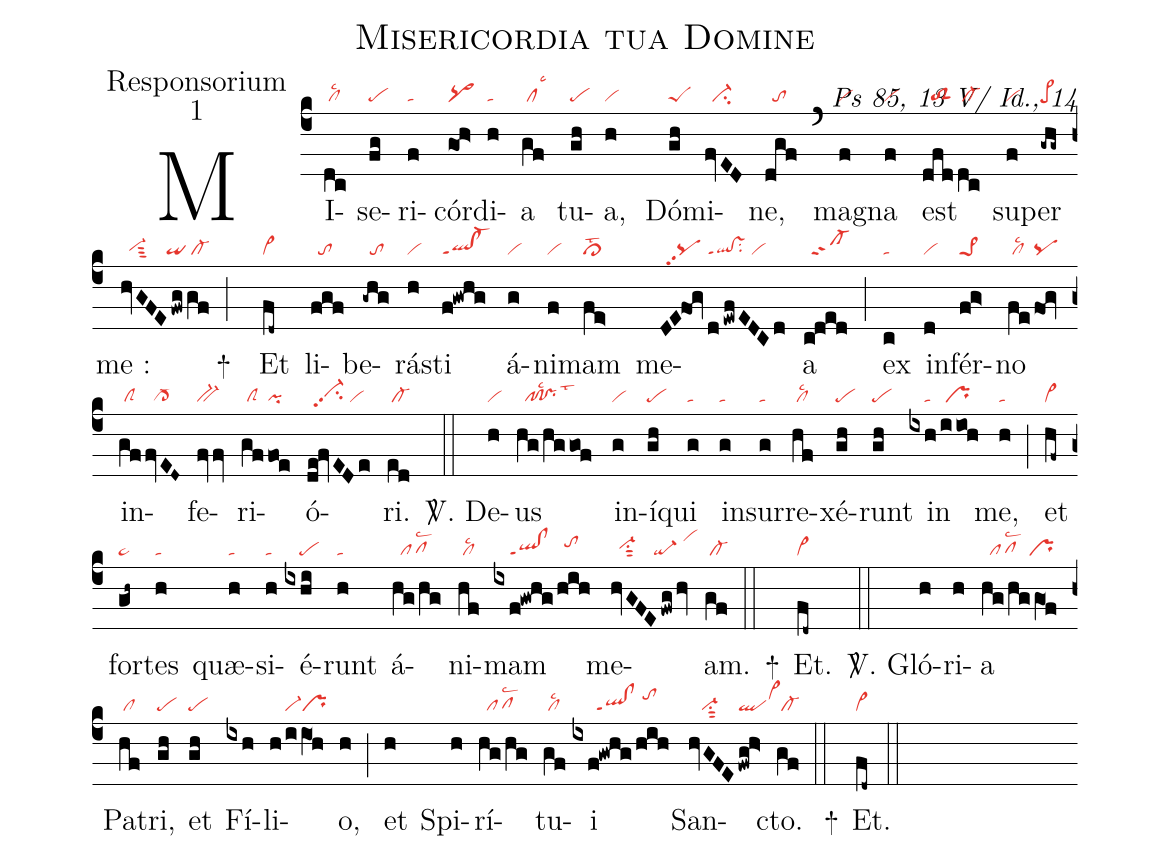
name:Misericordia tua Domine;
office-part:Responsorium;
mode:1;
commentary:Ps 85, 13 V/ Id., 14;
nabc-lines:1;
%%
(c4)MI(dc|/cllsc2)se(fg|pe)ri(f|ta)cór(go!h>|pq>)di(h|ta)a(gf|/cllsc3) tu(gh|pe)a,(h|vi) Dó(gh|peS)mi(fvED|//ci-)ne,(dgf|//to) (`) ma(f|vi)gna(f|vi) est(dfd|//toS2|dc|/cl-) su(f|vi)per(-ghg~|pe>) me :(hvGFE|//vi-hgsut3|/fwg|`qi|gf|/cl-) (;)
+() Et(fd~|cl~) li(fgf|//to)be(-ghg|//to)rás(h|vi)ti(f!gwhg|ql!cl-ppt1) á(g|vi)ni(f|vi)mam(fe>|cl>lst2) me(DE!fog|//pqpp2|/dewfEDCd|ql!vsppt1su2/vi)a(c!ded|//sf-) (;) ex(c|ta) in(d|vi)fér(fg>|pe>1)no(fe|/cllsc2|fog|pq) in(gf|/clS|fvED~|//cl->)fe(fvfv|bv-)ri(gf|/clS|foe|pi)ó(de!fvEDe|//vi-hhpp2su2/vi)ri.(ed|/cl-) (::)

<sp>V/</sp>. De(h|vi)us(hg/hggof|//pf!prlsc2lst3) in(g|vi)í(gh|pe)qui(g|ta) in(g|ta)sur(g|ta)re(hf|/cllsc2)xé(gh|pe)runt(gh|pe) in(ixh|////ta|/iioh|/pr) me,(h|ta) (;) et(hf~|cl~) for(gh~|pe~)tes(h|ta) quæ(h|ta)si(h|ta)é(ixhi|////pe)runt(h|ta) á(hg/hg|//pflsc2)ni(hf|/cllsc2)mam(ixf!gwhg|////ql!clppt1|/hih|//tohi) me(hvGFE|//vi-hhsu1sut2|/fwg/hv|``qi-/vihk)am.(gf|/cl-) (::)
+() Et.(fd~|cl~) (::)

<sp>V/</sp>. Gló(h)ri(h)a(hg/hg/gO1f|//pflsc2/pr)
Pa(hf|/cl)tri,(gh|pe) et(gh|pe) Fí(ixh)li(h/iiO1h|////vi-pr)o,(h) (;)
et(h) Spi(h)rí(hg/hg|//pflsc2)tu(gf|/cllsc2)i(ixf!gwhg/hih|//////ql!clppt1/tohj)
San(hvGFE|///vi-su1sut2|fwg!h>|qlvi>hj)cto.(gf|/cl-) (::)
+() Et.(fd~|cl~) (::)
